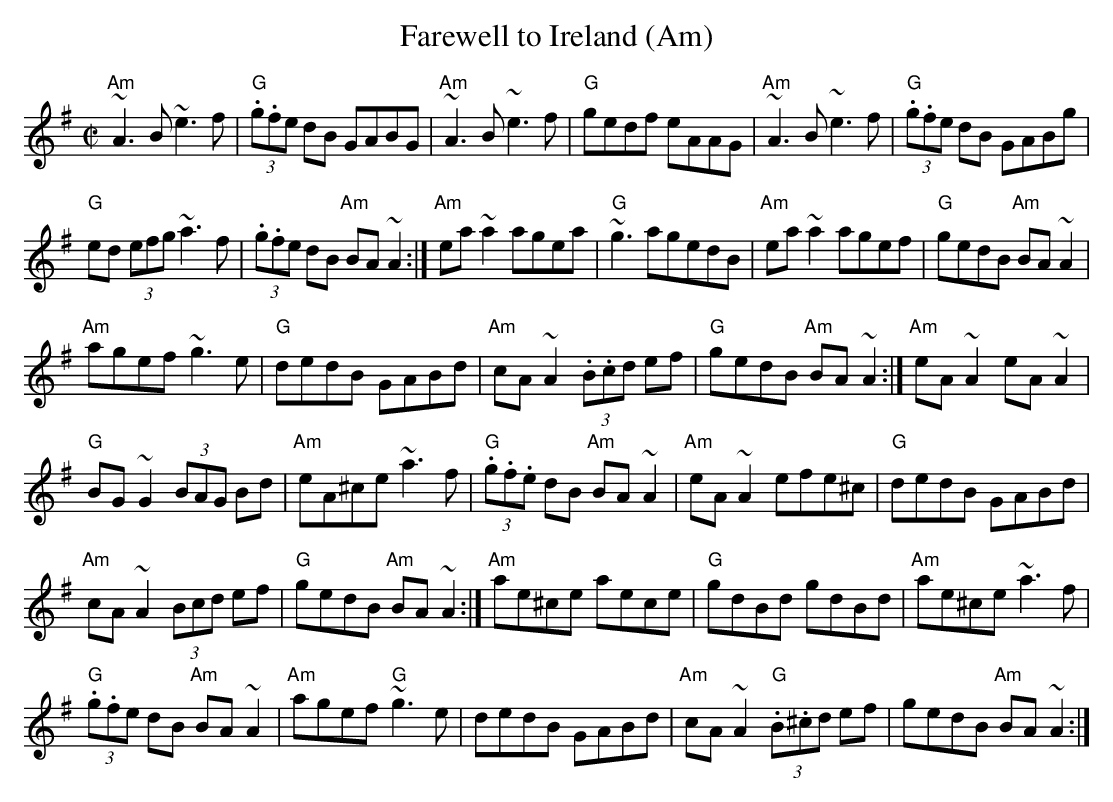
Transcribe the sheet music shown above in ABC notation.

X:1
T:Farewell to Ireland (Am)
M:C|
E:7
K:Ador
"Am"~A3B ~e3f|"G"(3.g.fe dB GABG|"Am"~A3B ~e3f|\
"G"gedf eAAG| "Am"~A3B ~e3f|"G"(3.g.fe dB GABg|
"G"ed (3efg ~a3f|(3.g.fe dB "Am"BA ~A2:|"Am"ea~a2 agea|\
"G"~g3agedB|"Am"ea~a2 agef|"G"gedB "Am"BA~A2|
"Am"agef ~g3e|"G"dedB GABd|"Am"cA~A2(3.B.cd ef|\
"G"gedB "Am"BA ~A2:| "Am"eA~A2 eA~A2|
"G"BG~G2 (3BAG Bd|"Am"eA^ce ~a3f|"G"(3.g.f.e dB "Am"BA ~A2|\
"Am"eA ~A2 efe^c|"G"dedB GABd|
"Am"cA~A2 (3Bcd ef|"G"gedB "Am"BA ~A2:|\
"Am"ae^ce aece|"G"gdBd gdBd|"Am"ae^ce ~a3f|
"G"(3.g.fe dB "Am"BA~A2|"Am"agef "G"~g3 e|dedB GABd|\
"Am"cA~A2 "G"(3.B.^cd ef|gedB "Am"BA~A2:|
